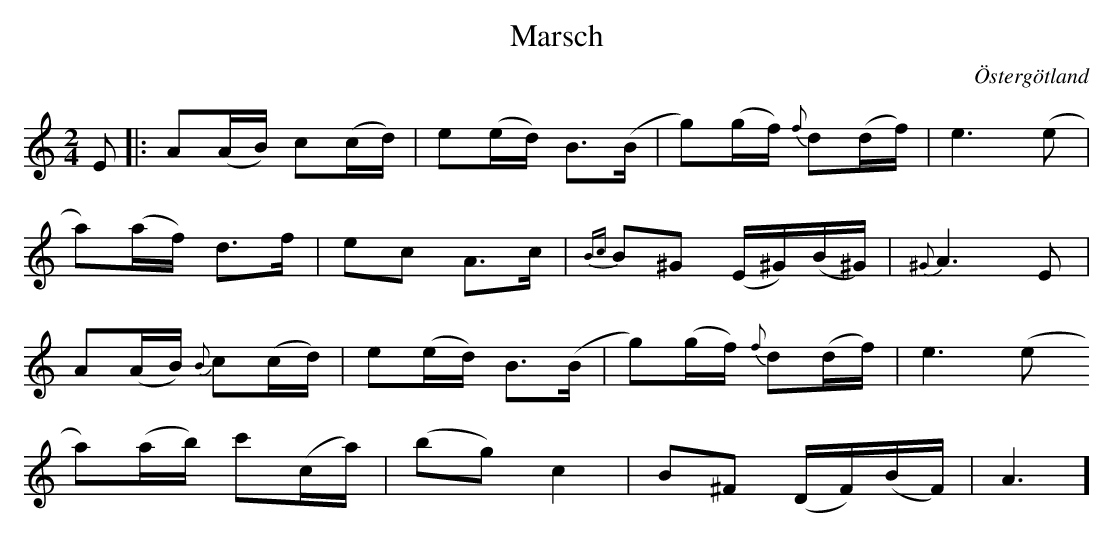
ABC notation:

X:1
T:Marsch
O:Östergötland
M: 2/4
L: 1/16
K: Am
E2 |: A2(AB) c2(cd) | e2(ed) B3(B | g2)(gf){f} d2(df) | e6 (e2 |
a2)(af) d3f | e2c2 A3c |{Bc} B2^G2 (E^G)(B^G)|{^G} A6 E2 |
A2(AB){B} c2(cd) | e2(ed) B3(B | g2)(gf){f} d2(df) | e6 (e2
a2)(ab) c'2('ca) | (b2g2) c4 | B2^F2 (DF)(BF)| A6]
